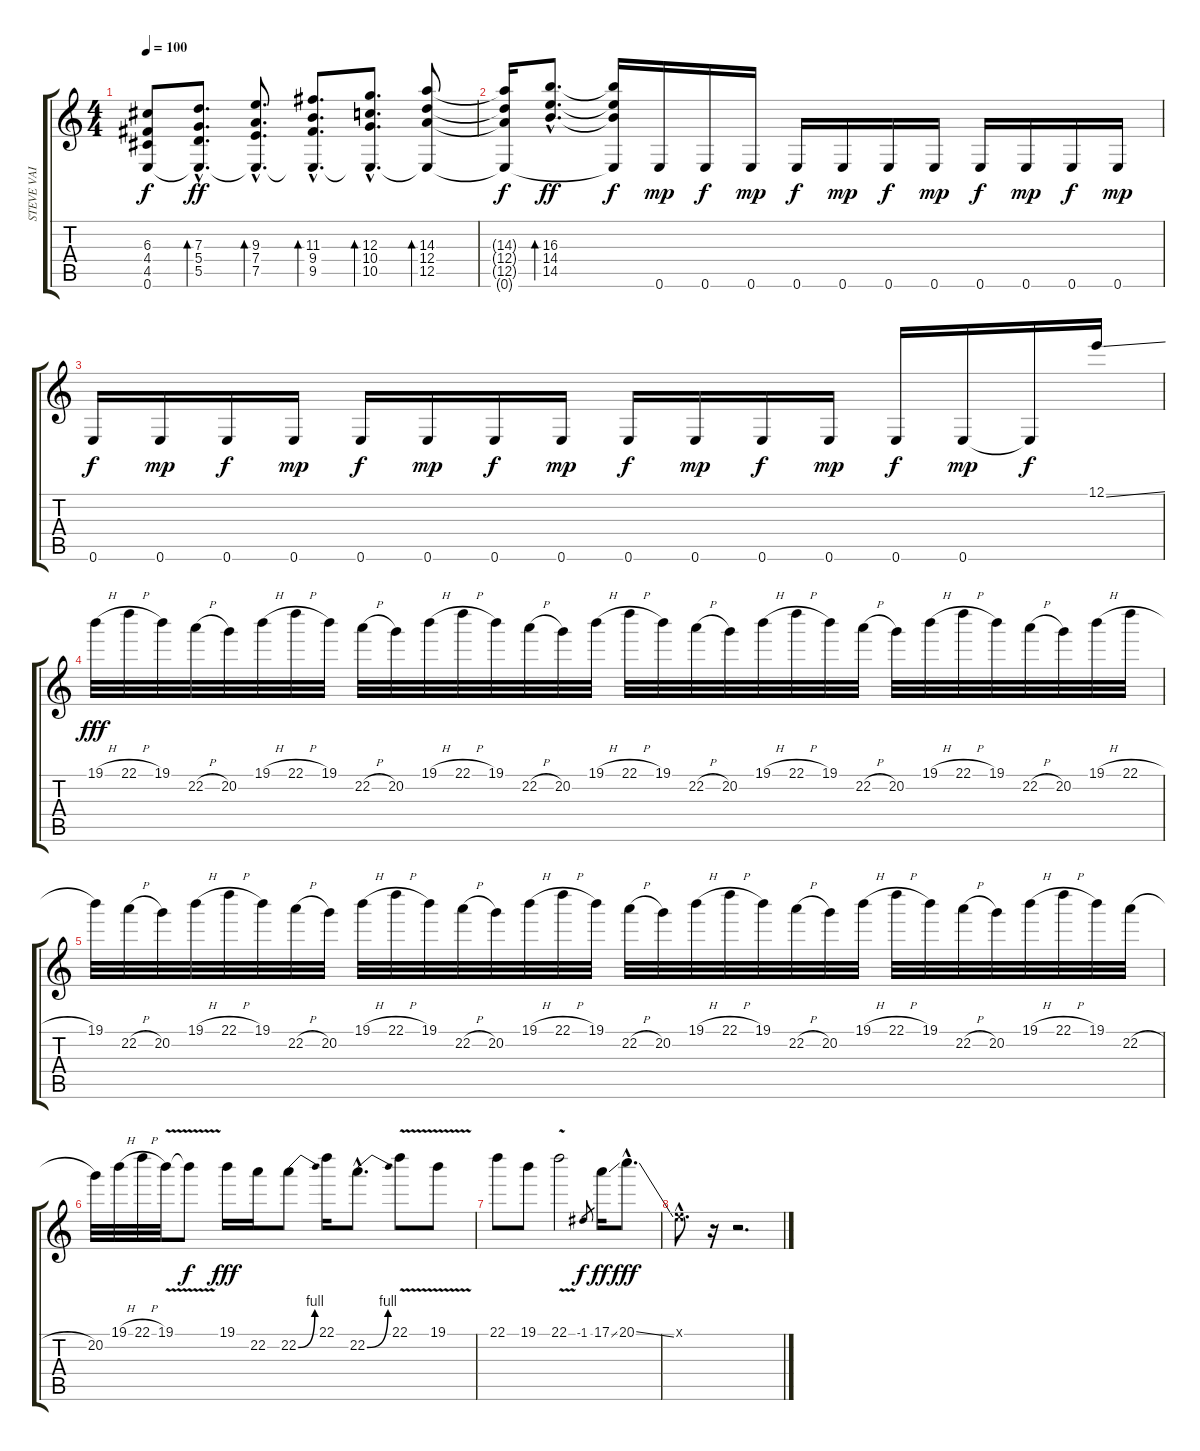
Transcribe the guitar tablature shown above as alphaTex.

\track ("STEVE VAI" "STEVE VAI") {instrument overdrivenguitar}
\staff {score tabs}
\tuning (E4 B3 G3 D3 A2 E2) {hide}
\ts (4 4)
\tempo 100
\clef g2
\ks c
(6.3{t} 4.4{t} 4.5{t} 0.6{t}).8{dy f} (7.3{hac} 5.4{hac} 5.5{hac} 0.6{hac t}).8{d bd 60 dy ff} (9.3{hac} 7.4{hac} 7.5{hac} 0.6{hac t}).8{d bd 60} (11.3{hac} 9.4{hac} 9.5{hac} 0.6{hac t}).8{d bd 60} (12.3{hac} 10.4{hac} 10.5{hac} 0.6{hac t}).8{d bd 60} (14.3 12.4 12.5 0.6{t}).8{bd 60} |
(14.3{t} 12.4{t} 12.5{t} 0.6{t}).16{dy f} (16.3{hac} 14.4{hac} 14.5{hac}).8{d bd 60 dy ff} (16.3{t} 14.4{t} 14.5{t} 0.6{t}).16{dy f} 0.6.16{dy mp} 0.6.16{dy f} 0.6.16{dy mp} 0.6.16{dy f} 0.6.16{dy mp} 0.6.16{dy f} 0.6.16{dy mp} 0.6.16{dy f} 0.6.16{dy mp} 0.6.16{dy f} 0.6.16{dy mp} |
0.6.16{dy f} 0.6.16{dy mp} 0.6.16{dy f} 0.6.16{dy mp} 0.6.16{dy f} 0.6.16{dy mp} 0.6.16{dy f} 0.6.16{dy mp} 0.6.16{dy f} 0.6.16{dy mp} 0.6.16{dy f} 0.6.16{dy mp} 0.6.16{dy f} 0.6.16{dy mp} 0.6{t}.16{dy f} 12.1{ss}.16 |
19.1{h}.32{dy fff} 22.1{h}.32 19.1.32 22.2{h}.32 20.2.32 19.1{h}.32 22.1{h}.32 19.1.32 22.2{h}.32 20.2.32 19.1{h}.32 22.1{h}.32 19.1.32 22.2{h}.32 20.2.32 19.1{h}.32 22.1{h}.32 19.1.32 22.2{h}.32 20.2.32 19.1{h}.32 22.1{h}.32 19.1.32 22.2{h}.32 20.2.32 19.1{h}.32 22.1{h}.32 19.1.32 22.2{h}.32 20.2.32 19.1{h}.32 22.1{h}.32 |
19.1.32 22.2{h}.32 20.2.32 19.1{h}.32 22.1{h}.32 19.1.32 22.2{h}.32 20.2.32 19.1{h}.32 22.1{h}.32 19.1.32 22.2{h}.32 20.2.32 19.1{h}.32 22.1{h}.32 19.1.32 22.2{h}.32 20.2.32 19.1{h}.32 22.1{h}.32 19.1.32 22.2{h}.32 20.2.32 19.1{h}.32 22.1{h}.32 19.1.32 22.2{h}.32 20.2.32 19.1{h}.32 22.1{h}.32 19.1.32 22.2{h}.32 |
20.2.32 19.1{h}.32 22.1{h}.32 19.1{v}.32 19.1{t}.8{dy f} 19.1.16{dy fff} 22.2.16 22.2{be (bend 0 0 60 4)}.8 22.1.16 22.2{be (bend 0 0 60 4) hac}.8{d} 22.1{v}.8 19.1{v}.8 |
22.1.8 19.1.8 22.1{v}.2 -1.1.8{gr dy f} 17.1{ss}.16{dy ff} 20.1{ss hac}.8{d dy fff} |
0.1{hac x}.8{d} r.16 r.2{d}
